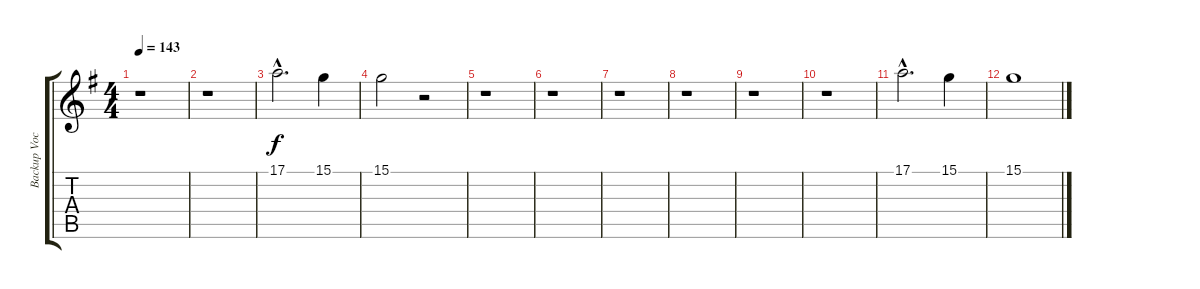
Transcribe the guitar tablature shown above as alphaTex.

\track ("Backup Vocals" "Backup Voc") {instrument panflute}
\staff {score tabs}
\tuning (E4 B3 G3 D3 A2 E2) {hide}
\ts (4 4)
\tempo 143
\clef g2
\ks g
r.1{dy f} |
r.1 |
17.1{hac}.2{d} 15.1.4 |
15.1.2 r.2 |
r.1 |
r.1 |
r.1 |
r.1 |
r.1 |
r.1 |
17.1{hac}.2{d} 15.1.4 |
15.1.1
